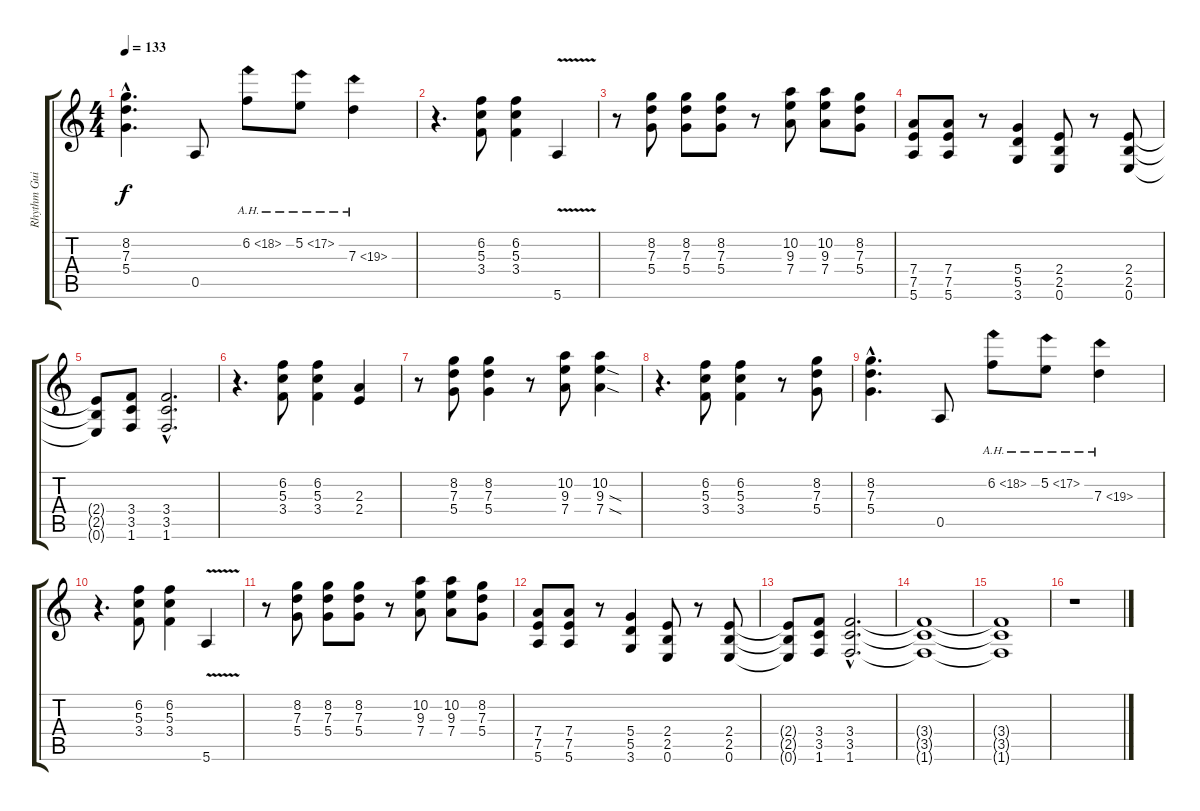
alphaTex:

\track ("Rhythm Guitar 2" "Rhythm Gui") {instrument overdrivenguitar}
\staff {score tabs}
\tuning (E4 B3 G3 D3 A2 E2) {hide}
\ts (4 4)
\tempo 133
\clef g2
\ks c
(8.2{hac} 7.3{hac} 5.4{hac}).4{d dy f} 0.5.8 6.2{ah 12}.8 5.2{ah 12}.8 7.3{ah 12}.4 |
r.4{d} (6.2 5.3 3.4).8 (6.2 5.3 3.4).4 5.6{v}.4 |
r.8 (8.2 7.3 5.4).8 (8.2 7.3 5.4).8 (8.2 7.3 5.4).8 r.8 (10.2 9.3 7.4).8 (10.2 9.3 7.4).8 (8.2 7.3 5.4).8 |
(7.4 7.5 5.6).8 (7.4 7.5 5.6).8 r.8 (5.4 5.5 3.6).4 (2.4 2.5 0.6).8 r.8 (2.4 2.5 0.6).8 |
(2.4{t} 2.5{t} 0.6{t}).8 (3.4 3.5 1.6).8 (3.4{hac} 3.5{hac} 1.6{hac}).2{d} |
r.4{d} (6.2 5.3 3.4).8 (6.2 5.3 3.4).4 (2.3 2.4).4 |
r.8 (8.2 7.3 5.4).8 (8.2 7.3 5.4).4 r.8 (10.2 9.3 7.4).8 (10.2 9.3{sod} 7.4{sod}).4 |
r.4{d} (6.2 5.3 3.4).8 (6.2 5.3 3.4).4 r.8 (8.2 7.3 5.4).8 |
(8.2{hac} 7.3{hac} 5.4{hac}).4{d} 0.5.8 6.2{ah 12}.8 5.2{ah 12}.8 7.3{ah 12}.4 |
r.4{d} (6.2 5.3 3.4).8 (6.2 5.3 3.4).4 5.6{v}.4 |
r.8 (8.2 7.3 5.4).8 (8.2 7.3 5.4).8 (8.2 7.3 5.4).8 r.8 (10.2 9.3 7.4).8 (10.2 9.3 7.4).8 (8.2 7.3 5.4).8 |
(7.4 7.5 5.6).8 (7.4 7.5 5.6).8 r.8 (5.4 5.5 3.6).4 (2.4 2.5 0.6).8 r.8 (2.4 2.5 0.6).8 |
(2.4{t} 2.5{t} 0.6{t}).8 (3.4 3.5 1.6).8 (3.4{hac} 3.5{hac} 1.6{hac}).2{d volume 0} |
(3.4{t} 3.5{t} 1.6{t}).1 |
(3.4{t} 3.5{t} 1.6{t}).1 |
r.1
